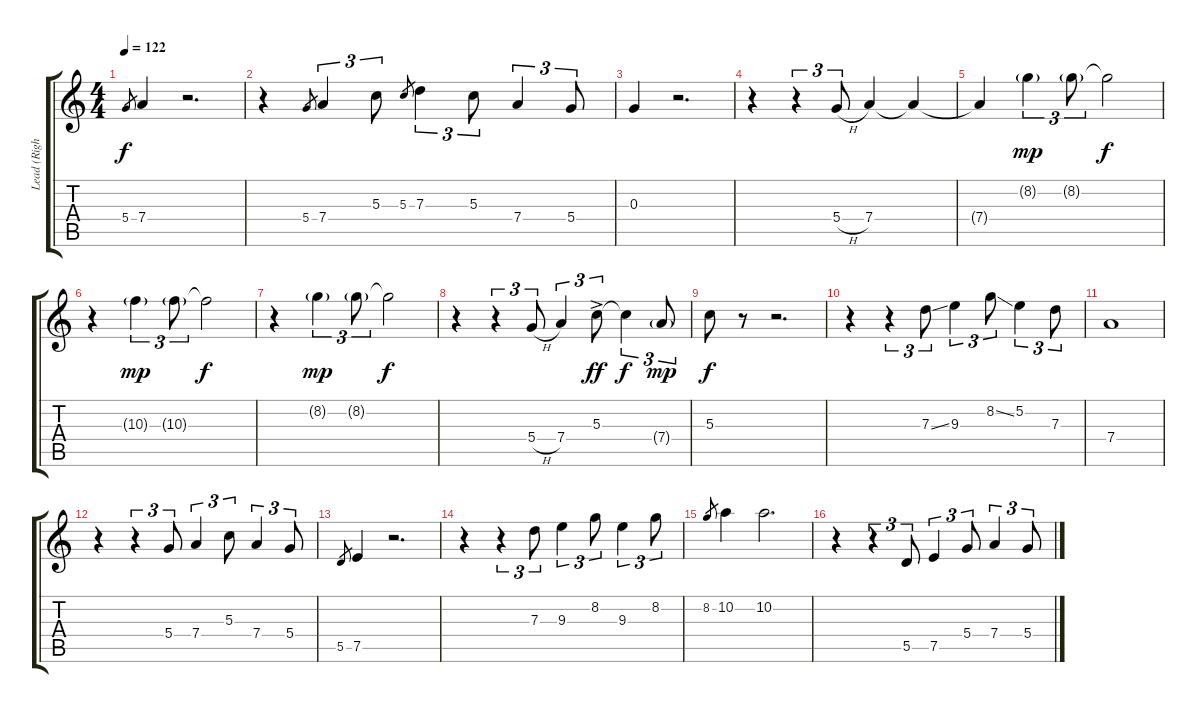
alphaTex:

\track ("Lead (Right)" "Lead (Righ") {instrument acousticguitarsteel}
\staff {score tabs}
\tuning (E4 B3 G3 D3 A2 E2) {hide}
\ts (4 4)
\tempo 122
\clef g2
\ks c
5.4.8{gr dy f} 7.4.4 r.2{d} |
r.4 5.4.8{gr} 7.4.4{tu (3 2)} 5.3.8{tu (3 2)} 5.3.8{gr} 7.3.4{tu (3 2)} 5.3.8{tu (3 2)} 7.4.4{tu (3 2)} 5.4.8{tu (3 2)} |
0.3.4 r.2{d} |
r.4 r.4{tu (3 2)} 5.4{h}.8{tu (3 2)} 7.4.4 7.4{t}.4 |
7.4{t}.4 8.2{g}.4{tu (3 2) dy mp} 8.2{g}.8{tu (3 2)} 8.2{t}.2{dy f} |
r.4 10.3{g}.4{tu (3 2) dy mp} 10.3{g}.8{tu (3 2)} 10.3{t}.2{dy f} |
r.4 8.2{g}.4{tu (3 2) dy mp} 8.2{g}.8{tu (3 2)} 8.2{t}.2{dy f} |
r.4 r.4{tu (3 2)} 5.4{h}.8{tu (3 2)} 7.4.4{tu (3 2)} 5.3{ac}.8{tu (3 2) dy ff} 5.3{t}.4{tu (3 2) dy f} 7.4{g}.8{tu (3 2) dy mp} |
5.3.8{dy f} r.8 r.2{d} |
r.4 r.4{tu (3 2)} 7.3{ss}.8{tu (3 2)} 9.3.4{tu (3 2)} 8.2{ss}.8{tu (3 2)} 5.2.4{tu (3 2)} 7.3.8{tu (3 2)} |
7.4.1 |
r.4 r.4{tu (3 2)} 5.4.8{tu (3 2)} 7.4.4{tu (3 2)} 5.3.8{tu (3 2)} 7.4.4{tu (3 2)} 5.4.8{tu (3 2)} |
5.5.8{gr} 7.5.4 r.2{d} |
r.4 r.4{tu (3 2)} 7.3.8{tu (3 2)} 9.3.4{tu (3 2)} 8.2.8{tu (3 2)} 9.3.4{tu (3 2)} 8.2.8{tu (3 2)} |
8.2.8{gr} 10.2.4 10.2.2{d} |
r.4 r.4{tu (3 2)} 5.5.8{tu (3 2)} 7.5.4{tu (3 2)} 5.4.8{tu (3 2)} 7.4.4{tu (3 2)} 5.4.8{tu (3 2)}
